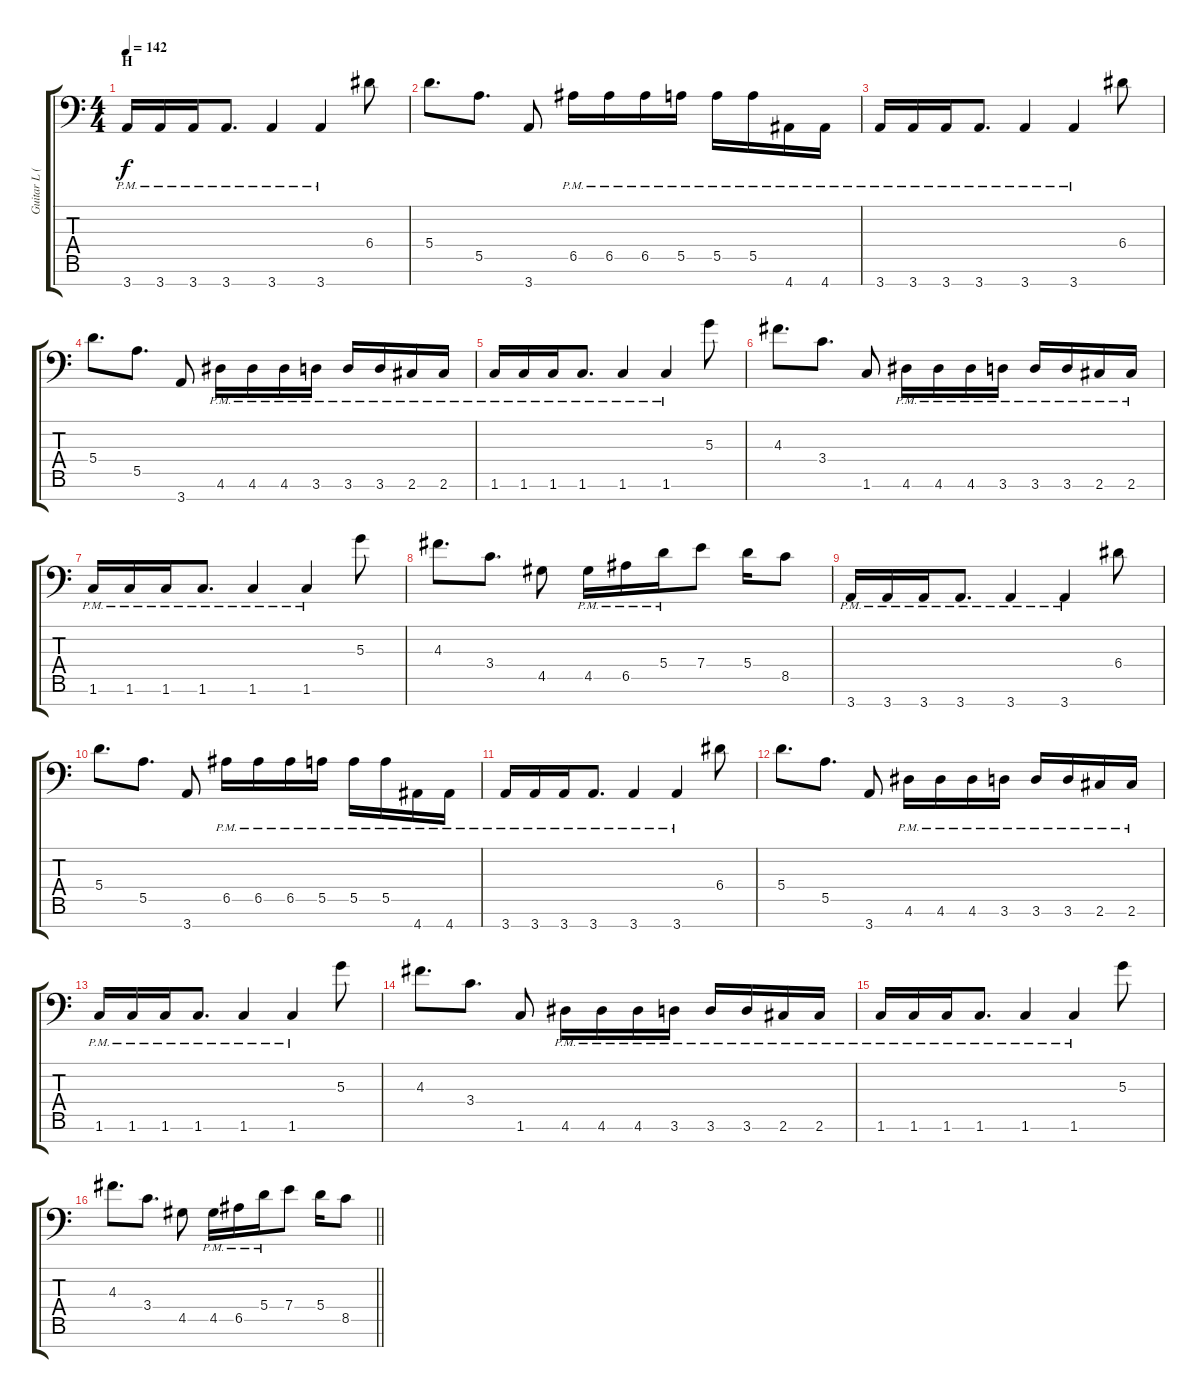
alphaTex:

\track ("Guitar L (8 String)" "Guitar L (") {instrument distortionguitar}
\staff {score tabs}
\tuning (B3 G3 D3 A2 E2 B1 Gb1) {hide}
\ts (4 4)
\section ("" "H")
\tempo 142
\clef f4
\ks c
3.7{pm}.16{dy f volume 12} 3.7{pm}.16 3.7{pm}.16 3.7{pm}.8{d} 3.7{pm}.4 3.7{pm}.4 6.4.8 |
5.4.8{d} 5.5.8{d} 3.7.8 6.5{pm}.16 6.5{pm}.16 6.5{pm}.16 5.5{pm}.16 5.5{pm}.16 5.5{pm}.16 4.7{pm}.16 4.7{pm}.16 |
3.7{pm}.16 3.7{pm}.16 3.7{pm}.16 3.7{pm}.8{d} 3.7{pm}.4 3.7{pm}.4 6.4.8 |
5.4.8{d} 5.5.8{d} 3.7.8 4.6{pm}.16 4.6{pm}.16 4.6{pm}.16 3.6{pm}.16 3.6{pm}.16 3.6{pm}.16 2.6{pm}.16 2.6{pm}.16 |
1.6{pm}.16 1.6{pm}.16 1.6{pm}.16 1.6{pm}.8{d} 1.6{pm}.4 1.6{pm}.4 5.3.8 |
4.3.8{d} 3.4.8{d} 1.6.8 4.6{pm}.16 4.6{pm}.16 4.6{pm}.16 3.6{pm}.16 3.6{pm}.16 3.6{pm}.16 2.6{pm}.16 2.6{pm}.16 |
1.6{pm}.16 1.6{pm}.16 1.6{pm}.16 1.6{pm}.8{d} 1.6{pm}.4 1.6{pm}.4 5.3.8 |
4.3.8{d} 3.4.8{d} 4.5.8 4.5{pm}.16 6.5{pm}.16 5.4{pm}.16 7.4.8 5.4.16 8.5.8 |
3.7{pm}.16 3.7{pm}.16 3.7{pm}.16 3.7{pm}.8{d} 3.7{pm}.4 3.7{pm}.4 6.4.8 |
5.4.8{d} 5.5.8{d} 3.7.8 6.5{pm}.16 6.5{pm}.16 6.5{pm}.16 5.5{pm}.16 5.5{pm}.16 5.5{pm}.16 4.7{pm}.16 4.7{pm}.16 |
3.7{pm}.16 3.7{pm}.16 3.7{pm}.16 3.7{pm}.8{d} 3.7{pm}.4 3.7{pm}.4 6.4.8 |
5.4.8{d} 5.5.8{d} 3.7.8 4.6{pm}.16 4.6{pm}.16 4.6{pm}.16 3.6{pm}.16 3.6{pm}.16 3.6{pm}.16 2.6{pm}.16 2.6{pm}.16 |
1.6{pm}.16 1.6{pm}.16 1.6{pm}.16 1.6{pm}.8{d} 1.6{pm}.4 1.6{pm}.4 5.3.8 |
4.3.8{d} 3.4.8{d} 1.6.8 4.6{pm}.16 4.6{pm}.16 4.6{pm}.16 3.6{pm}.16 3.6{pm}.16 3.6{pm}.16 2.6{pm}.16 2.6{pm}.16 |
1.6{pm}.16 1.6{pm}.16 1.6{pm}.16 1.6{pm}.8{d} 1.6{pm}.4 1.6{pm}.4 5.3.8 |
\barLineRight lightlight
4.3.8{d} 3.4.8{d} 4.5.8 4.5{pm}.16 6.5{pm}.16 5.4{pm}.16 7.4.8 5.4.16 8.5.8
